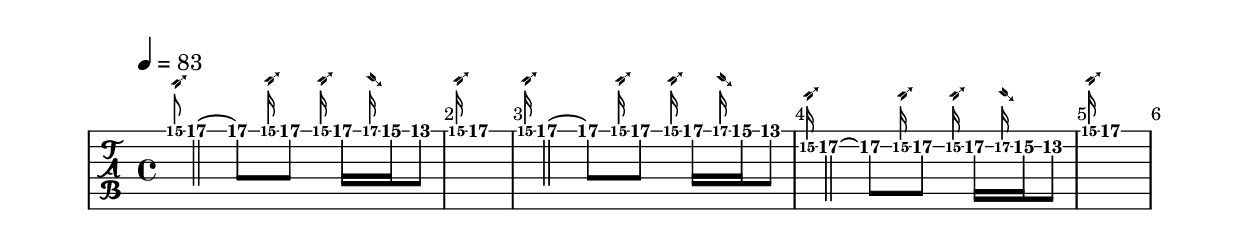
\version "2.20.0"

\include "../../../macros/macros.ly"
\version "2.20.0"

song_tempo = 83

ma = {
  < a, e>8      < a, e>8
  < a, fis>8   < a, fis>8
  < a, e>8      < a, e>8
  < a, fis>8   < a, fis>8

}

mb = {
  <d' a'>1
}



rhythm = {
  \ma \ma \ma \ma
  \mb
}

lead = {
  \relative c'' {
    \override Score.SpacingSpanner.shortest-duration-space = #4.0

    % mes 1
    %\grace g'8^\markup { \char ##x2197 " 1 "  }     a2~
    \mypull g'8 a2~
    a8
    %\grace g16^\markup {\char ##x2197 "1"}    a8
    \mypull g16 a8
    %\grace g16^\markup {\char ##x2197 "1"}    a16
    \mypull g16 a16
    %\grace a16^\markup {\char ##x2198 "1"}    g16
    \myrelease a16 g16


    f8

    |
    % mes 2
    %\grace g16^\markup {\char ##x2197 "1"} a1
    \mypull g16 a1

    |
    % mes 3
    %\grace g16^\markup {\char ##x2197 "1"}     a2~
    \mypull g16 a2~
    a8
    %\grace g16^\markup {\char ##x2197 "1"}    a8
    \mypull g16 a8
    %\grace g16^\markup {\char ##x2197 "1"}    a16
    \mypull g16 a16
    %\grace a16^\markup {\char ##x2198 "1"}    g16
    \myrelease a16 g16
    f8

    |
    % mes 4
    %\grace d16\2^\markup {\char ##x2197 "1"}    e2~\2
    \mypull d16\2 e2~\2
    e8\2
    %\grace d16\2^\markup {\char ##x2197 "1"}    e8\2
    \mypull d16\2 e8\2
    %\grace d16\2^\markup {\char ##x2197 "1"}    e16\2
    \mypull d16\2 e16\2
    %\grace e16\2^\markup {\char ##x2198 "1"}    d16\2
    \myrelease e16\2 d16\2
    c8\2
    |
    % mes 5
    %\grace g'16\1^\markup {\char ##x2197 "1"}     a1\1
    \mypull g'16\1 a1\1

  }
}

drumbar =  \drummode {  bassdrum4 hihat4  bassdrum hihat }


drumbarhh =  \drummode {
    \repeat unfold 8 hihat8
}


nb_mesure = 5

drumbars = {
    \repeat unfold \nb_mesure { \drumbar }
}

drumbarshh = {
    \repeat unfold \nb_mesure { \drumbarhh }
}


\paper {
    #(include-special-characters)
    indent = 0\mm
    line-width = 180\mm
    oddHeaderMarkup = ""
    evenHeaderMarkup = ""
    oddFooterMarkup = ""
    evenFooterMarkup = ""

    #(add-text-replacements!
    '(
    ("100" . "hundred")
    ("dpi" . "dots per inch")
    ))

}


\score {
    <<
    \new TabStaff {
        \tempo 4 = \song_tempo
        \tabFullNotation
        \override Score.BarNumber.break-visibility = ##(#t #t #t)
        \lead
    }

    >>

    \layout {}
}

